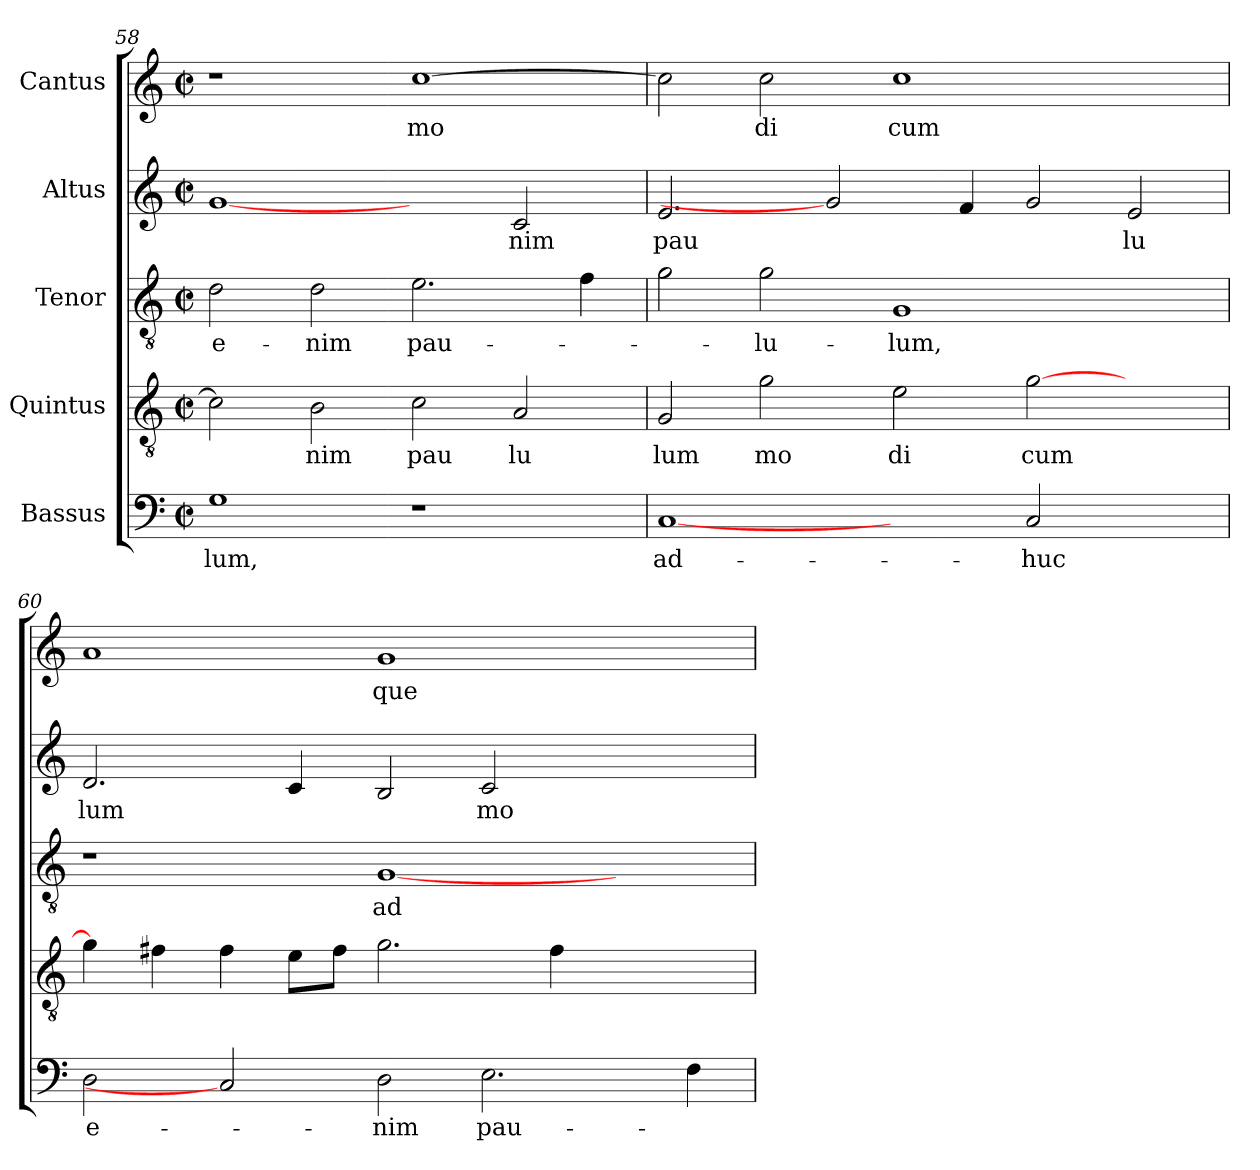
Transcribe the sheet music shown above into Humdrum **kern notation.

**kern	**text	**kern	**text	**kern	**text	**kern	**text	**kern	**text
*part5	*part5	*part4	*part4	*part3	*part3	*part2	*part2	*part1	*part1
*staff5	*staff5	*staff4	*staff4	*staff3	*staff3	*staff2	*staff2	*staff1	*staff1
*I"Bassus	*	*I"Quintus	*	*I"Tenor	*	*I"Altus	*	*I"Cantus	*
*clefF4	*	*clefGv2	*	*clefGv2	*	*clefG2	*	*clefG2	*
*	*	*	*	*k[]	*	*	*	*	*
*	*	*	*	*C:	*	*	*	*	*
*M2/2	*	*M2/2	*	*M2/2	*	*M2/2	*	*M2/2	*
*met(c|)	*	*met(c|)	*	*met(c|)	*	*met(c|)	*	*met(c|)	*
=58	=58	=58	=58	=58	=58	=58	=58	=58	=58
!	!LO:LY:b:cj	!	!	!	!LO:LY:b:cj	!	!	!	!
1G	-lum,	2c\]	.	2d\	e-	[1g	.	1r	.
!	!	!	!LO:LY:b:cj	!	!LO:LY:b:cj	!	!	!	!
.	.	2B\	nim	2d\	-nim	.	.	.	.
!	!	!	!LO:LY:b:cj	!	!LO:LY:b	!	!	!	!LO:LY:b:cj
1r	.	2c\	pau	2.e\	pau-	2ryy	.	[>1cc	mo
!	!	!	!LO:LY:b:cj	!	!	!	!LO:LY:b:cj	!	!
.	.	2A/	lu	.	.	2c/	nim	.	.
.	.	.	.	4f\	.	.	.	.	.
=59	=59	=59	=59	=59	=59	=59	=59	=59	=59
!	!LO:LY:b:cj	!	!LO:LY:b:cj	!	!	!	!LO:LY:b	!	!
[1C	ad-	2G/	lum	2g\	.	2.e/	pau	2cc\]	.
!	!	!	!LO:LY:b:cj	!	!LO:LY:b:cj	!	!	!	!LO:LY:b:cj
.	.	2g\	mo	2g\	-lu-	.	.	2cc\	di
.	.	.	.	.	.	2g]	.	.	.
!	!	!	!LO:LY:b:cj	!	!LO:LY:b:cj	!	!	!	!LO:LY:b
2ryy	.	2e\	di	1G	-lum,	.	.	1cc	cum
.	.	.	.	.	.	4f/	.	.	.
!	!LO:LY:b:cj	!	!LO:LY:b	!	!	!	!	!	!
2C/	-huc	[>2g\	cum	.	.	2g/	.	.	.
!	!	!	!	!	!	!	!LO:LY:b:cj	!	!
2ryy	.	2ryy	.	2ryy	.	2e/	lu	2ryy	.
=60	=60	=60	=60	=60	=60	=60	=60	=60	=60
!	!LO:LY:b:cj	!	!	!	!	!	!LO:LY:b	!	!
2D\	e-	4g\]	.	1r	.	2.d/	lum	1a	.
.	.	4f#\	.	.	.	.	.	.	.
2C]	.	4f#\	.	.	.	.	.	.	.
.	.	8e\L	.	.	.	4c/	.	.	.
.	.	8f#\J	.	.	.	.	.	.	.
!	!LO:LY:b:cj	!	!	!	!LO:LY:b:cj	!	!	!	!LO:LY:b:cj
2D\	-nim	2.g\	.	[>1G	ad-	2B/	.	1g	que
!	!LO:LY:b	!	!	!	!	!	!LO:LY:b:cj	!	!
2.E\	pau-	.	.	.	.	2c/	mo	.	.
.	.	4f#\	.	.	.	.	.	.	.
.	.	2ryy	.	2ryy	.	2ryy	.	2ryy	.
4F\	.	.	.	.	.	.	.	.	.
=	=	=	=	=	=	=	=	=	=
*-	*-	*-	*-	*-	*-	*-	*-	*-	*-
